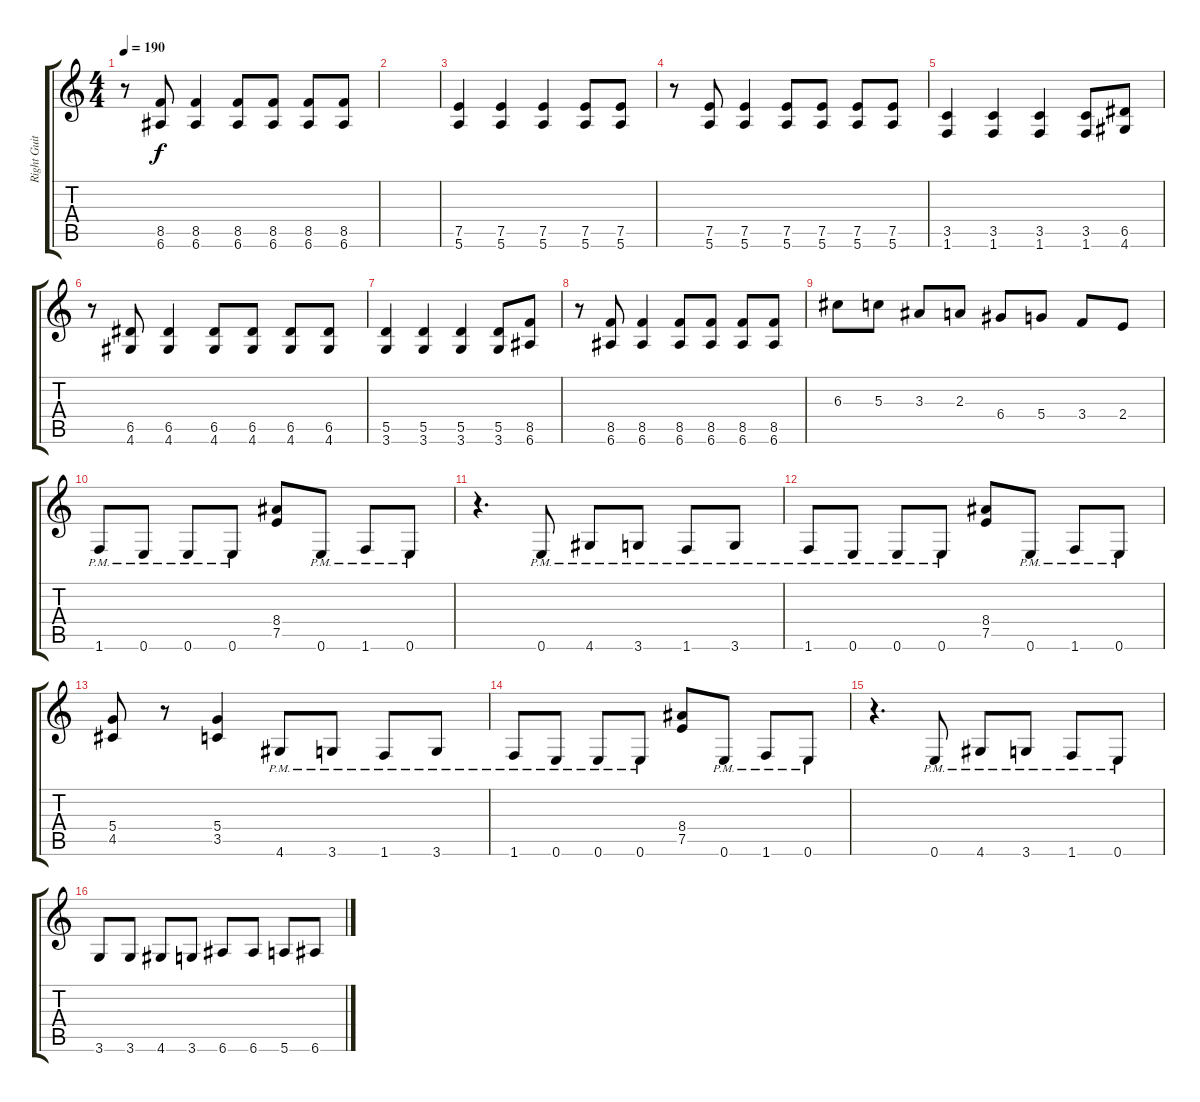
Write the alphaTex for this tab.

\track ("Right Guitar" "Right Guit") {instrument distortionguitar}
\staff {score tabs}
\tuning (E4 B3 G3 D3 A2 E2) {hide}
\ts (4 4)
\tempo 190
\clef g2
\ks c
r.8{dy f} (8.5 6.6).8 (8.5 6.6).4 (8.5 6.6).8 (8.5 6.6).8 (8.5 6.6).8 (8.5 6.6).8 |
|
(7.5 5.6).4 (7.5 5.6).4 (7.5 5.6).4 (7.5 5.6).8 (7.5 5.6).8 |
r.8 (7.5 5.6).8 (7.5 5.6).4 (7.5 5.6).8 (7.5 5.6).8 (7.5 5.6).8 (7.5 5.6).8 |
(3.5 1.6).4 (3.5 1.6).4 (3.5 1.6).4 (3.5 1.6).8 (6.5 4.6).8 |
r.8 (6.5 4.6).8 (6.5 4.6).4 (6.5 4.6).8 (6.5 4.6).8 (6.5 4.6).8 (6.5 4.6).8 |
(5.5 3.6).4 (5.5 3.6).4 (5.5 3.6).4 (5.5 3.6).8 (8.5 6.6).8 |
r.8 (8.5 6.6).8 (8.5 6.6).4 (8.5 6.6).8 (8.5 6.6).8 (8.5 6.6).8 (8.5 6.6).8 |
6.3.8 5.3.8 3.3.8 2.3.8 6.4.8 5.4.8 3.4.8 2.4.8 |
1.6{pm}.8 0.6{pm}.8 0.6{pm}.8 0.6{pm}.8 (8.4 7.5).8 0.6{pm}.8 1.6{pm}.8 0.6{pm}.8 |
r.4{d} 0.6{pm}.8 4.6{pm}.8 3.6{pm}.8 1.6{pm}.8 3.6{pm}.8 |
1.6{pm}.8 0.6{pm}.8 0.6{pm}.8 0.6{pm}.8 (8.4 7.5).8 0.6{pm}.8 1.6{pm}.8 0.6{pm}.8 |
(5.4 4.5).8 r.8 (5.4 3.5).4 4.6{pm}.8 3.6{pm}.8 1.6{pm}.8 3.6{pm}.8 |
1.6{pm}.8 0.6{pm}.8 0.6{pm}.8 0.6{pm}.8 (8.4 7.5).8 0.6{pm}.8 1.6{pm}.8 0.6{pm}.8 |
r.4{d} 0.6{pm}.8 4.6{pm}.8 3.6{pm}.8 1.6{pm}.8 0.6{pm}.8 |
3.6.8 3.6.8 4.6.8 3.6.8 6.6.8 6.6.8 5.6.8 6.6.8
